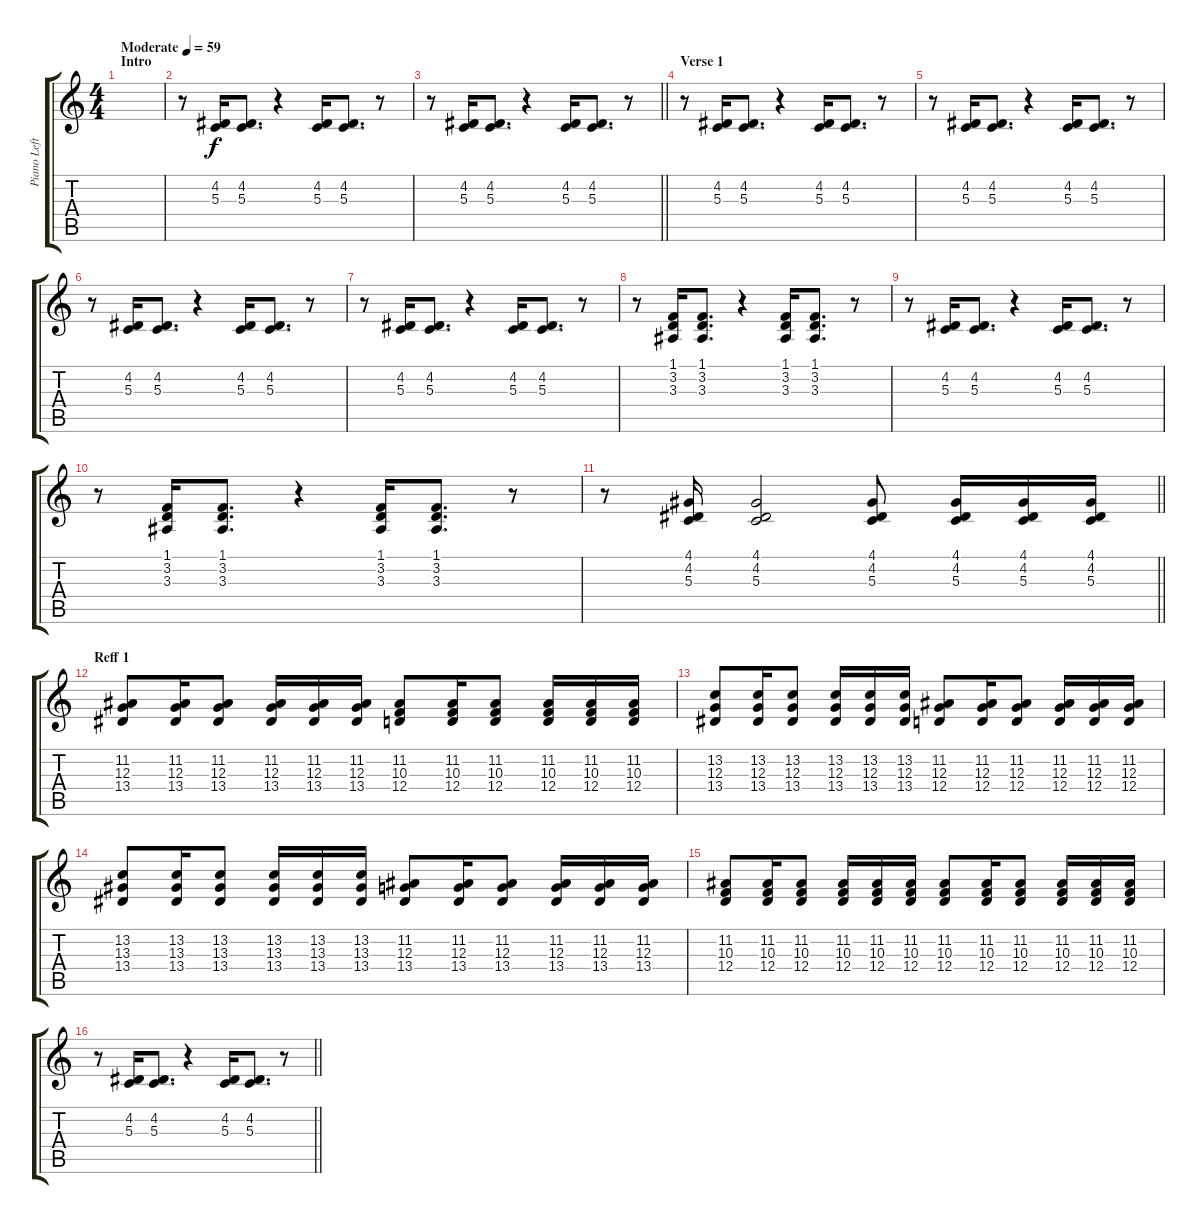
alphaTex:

\track ("Piano Left Hand " "Piano Left") {instrument acousticgrandpiano}
\staff {score tabs}
\tuning (E4 B3 G3 D3 A2 E2) {hide}
\ts (4 4)
\section ("" "Intro")
\tempo (59 "Moderate")
\clef g2
\ks c
|
r.8 (4.2 5.3).16 (4.2 5.3).8{d} r.4 (4.2 5.3).16 (4.2 5.3).8{d} r.8 |
\barLineRight lightlight
r.8 (4.2 5.3).16 (4.2 5.3).8{d} r.4 (4.2 5.3).16 (4.2 5.3).8{d} r.8 |
\section ("" "Verse 1")
r.8 (4.2 5.3).16 (4.2 5.3).8{d} r.4 (4.2 5.3).16 (4.2 5.3).8{d} r.8 |
r.8 (4.2 5.3).16 (4.2 5.3).8{d} r.4 (4.2 5.3).16 (4.2 5.3).8{d} r.8 |
r.8 (4.2 5.3).16 (4.2 5.3).8{d} r.4 (4.2 5.3).16 (4.2 5.3).8{d} r.8 |
r.8 (4.2 5.3).16 (4.2 5.3).8{d} r.4 (4.2 5.3).16 (4.2 5.3).8{d} r.8 |
r.8 (1.1 3.2 3.3).16 (1.1 3.2 3.3).8{d} r.4 (1.1 3.2 3.3).16 (1.1 3.2 3.3).8{d} r.8 |
r.8 (4.2 5.3).16 (4.2 5.3).8{d} r.4 (4.2 5.3).16 (4.2 5.3).8{d} r.8 |
r.8 (1.1 3.2 3.3).16 (1.1 3.2 3.3).8{d} r.4 (1.1 3.2 3.3).16 (1.1 3.2 3.3).8{d} r.8 |
\barLineRight lightlight
r.8 (4.1 4.2 5.3).16 (4.1 4.2 5.3).2 (4.1 4.2 5.3).8 (4.1 4.2 5.3).16 (4.1 4.2 5.3).16 (4.1 4.2 5.3).16 |
\section ("" "Reff 1")
(11.2 12.3 13.4).8 (11.2 12.3 13.4).16 (11.2 12.3 13.4).8 (11.2 12.3 13.4).16 (11.2 12.3 13.4).16 (11.2 12.3 13.4).16 (11.2 10.3 12.4).8 (11.2 10.3 12.4).16 (11.2 10.3 12.4).8 (11.2 10.3 12.4).16 (11.2 10.3 12.4).16 (11.2 10.3 12.4).16 |
(13.2 12.3 13.4).8 (13.2 12.3 13.4).16 (13.2 12.3 13.4).8 (13.2 12.3 13.4).16 (13.2 12.3 13.4).16 (13.2 12.3 13.4).16 (11.2 12.3 12.4).8 (11.2 12.3 12.4).16 (11.2 12.3 12.4).8 (11.2 12.3 12.4).16 (11.2 12.3 12.4).16 (11.2 12.3 12.4).16 |
(13.2 13.3 13.4).8 (13.2 13.3 13.4).16 (13.2 13.3 13.4).8 (13.2 13.3 13.4).16 (13.2 13.3 13.4).16 (13.2 13.3 13.4).16 (11.2 12.3 13.4).8 (11.2 12.3 13.4).16 (11.2 12.3 13.4).8 (11.2 12.3 13.4).16 (11.2 12.3 13.4).16 (11.2 12.3 13.4).16 |
(11.2 10.3 12.4).8 (11.2 10.3 12.4).16 (11.2 10.3 12.4).8 (11.2 10.3 12.4).16 (11.2 10.3 12.4).16 (11.2 10.3 12.4).16 (11.2 10.3 12.4).8 (11.2 10.3 12.4).16 (11.2 10.3 12.4).8 (11.2 10.3 12.4).16 (11.2 10.3 12.4).16 (11.2 10.3 12.4).16 |
\barLineRight lightlight
r.8 (4.2 5.3).16 (4.2 5.3).8{d} r.4 (4.2 5.3).16 (4.2 5.3).8{d} r.8
